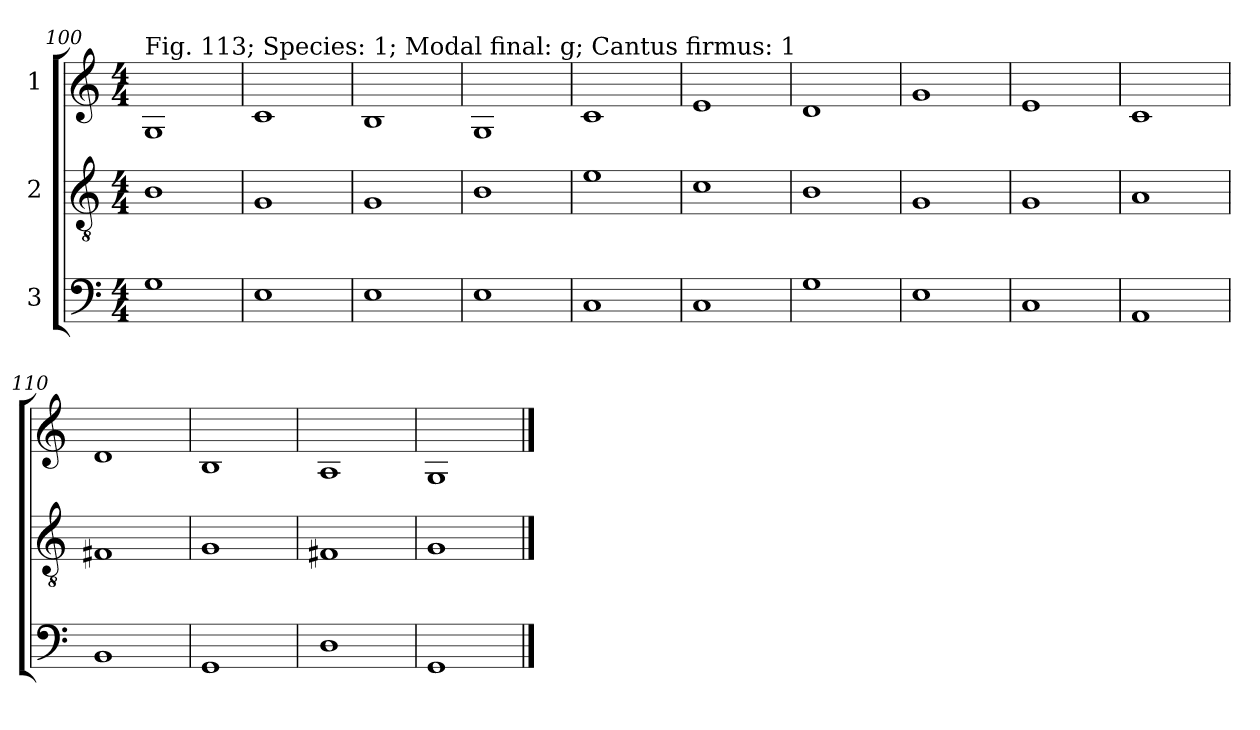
**kern	**kern	**kern
*part3	*part2	*part1
*staff3	*staff2	*staff1
*I"3	*I"2	*I"1
!!LO:LB:g=z
*clefF4	*clefGv2	*clefG2
*k[]	*k[]	*k[]
*M4/4	*M4/4	*M4/4
=100	=100	=100
!	!	!LO:TX:a:t=Fig. 113; Species&colon; 1; Modal final&colon; g; Cantus firmus&colon; 1
1G	1B	1G
=101	=101	=101
1E	1G	1c
=102	=102	=102
1E	1G	1B
=103	=103	=103
1E	1B	1G
=104	=104	=104
1C	1e	1c
=105	=105	=105
1C	1c	1e
=106	=106	=106
1G	1B	1d
=107	=107	=107
1E	1G	1g
=108	=108	=108
1C	1G	1e
=109	=109	=109
1AA	1A	1c
=110	=110	=110
1BB	1F#X	1d
=111	=111	=111
1GG	1G	1B
=112	=112	=112
1D	1F#X	1A
=113	=113	=113
1GG	1G	1G
==	==	==
*-	*-	*-
